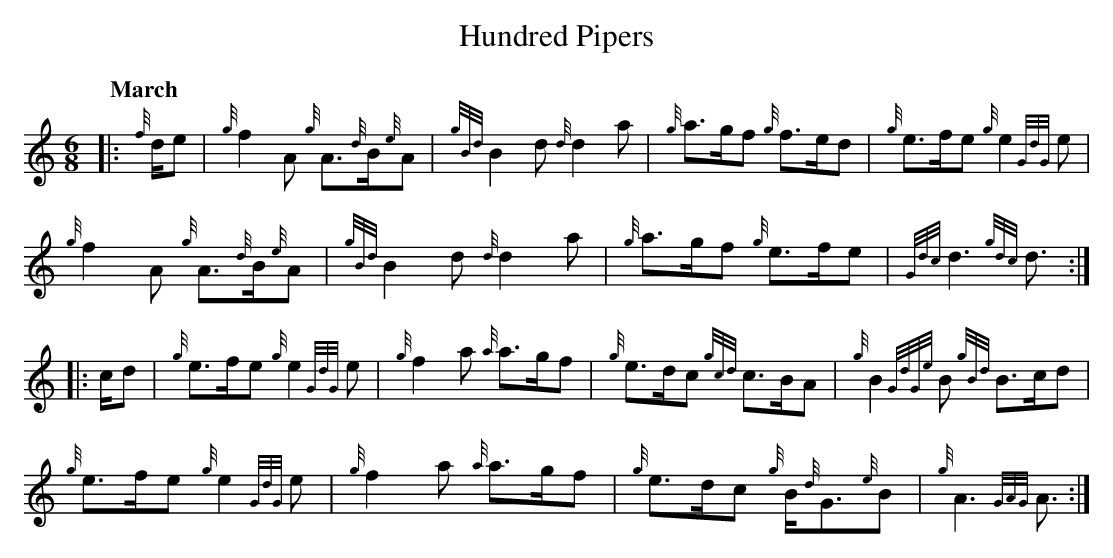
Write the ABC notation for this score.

X:1
T:Hundred Pipers
M:6/8
Q:"March"
K:HP
|:{f}d/2e1|{g}f2A1 {g}A>{d}B{e}A1|{gBd}B2d1 {d}d2a1|{g}a>gf1 {g}f>ed1|{g}e>fe1 {g}e2{GdG}e1|!
{g}f2A1 {g}A>{d}B{e}A1|{gBd}B2d1 {d}d2a1|{g}a>gf1 {g}e>fe1|{Gdc}d3 {gdc}d3/2:|!
|:c/2d1|{g}e>fe1 {g}e2{GdG}e1|{g}f2a1 {a}a>gf1|{g}e>dc1 {gcd}c>BA1|{g}B2{GdGe}B1 {gBd}B>cd1|!
{g}e>fe1 {g}e2{GdG}e1|{g}f2a1 {a}a>gf1|{g}e>dc1 {g}B<{d}G{e}B1|{g}A3 {GAG}A3/2:|
